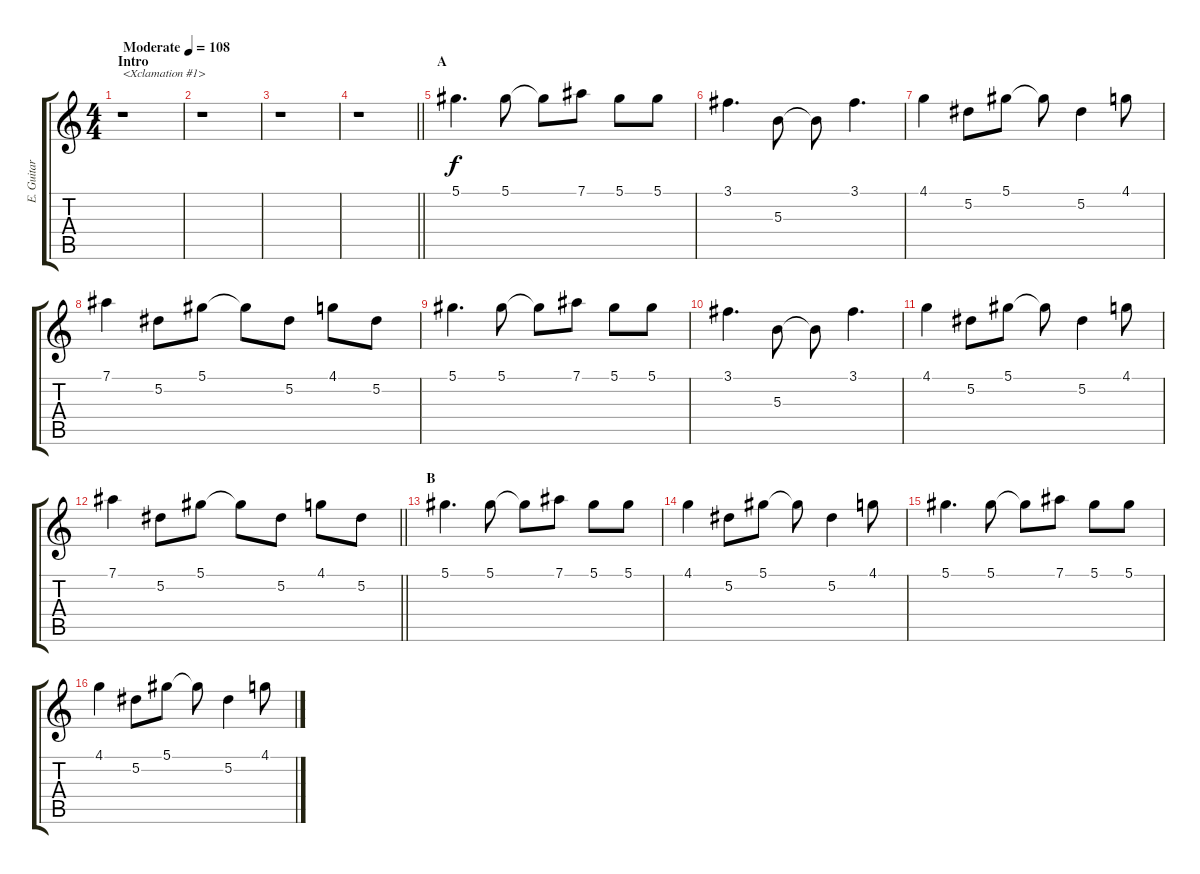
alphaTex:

\track ("E. Guitar I" "E. Guitar ") {instrument electricguitarclean}
\staff {score tabs}
\tuning (Eb4 Bb3 Gb3 Db3 Ab2 Eb2) {hide}
\ts (4 4)
\section ("" "Intro")
\tempo (108 "Moderate")
\clef g2
\ks c
r.1{txt "<Xclamation #1>" dy f instrument electricguitarclean} |
r.1 |
r.1 |
\barLineRight lightlight
r.1 |
\section ("" "A")
5.1.4{d} 5.1.8 5.1{t}.8 7.1.8 5.1.8 5.1.8 |
3.1.4{d} 5.3.8 5.3{t}.8 3.1.4{d} |
4.1.4 5.2.8 5.1.8 5.1{t}.8 5.2.4 4.1.8 |
7.1.4 5.2.8 5.1.8 5.1{t}.8 5.2.8 4.1.8 5.2.8 |
5.1.4{d} 5.1.8 5.1{t}.8 7.1.8 5.1.8 5.1.8 |
3.1.4{d} 5.3.8 5.3{t}.8 3.1.4{d} |
4.1.4 5.2.8 5.1.8 5.1{t}.8 5.2.4 4.1.8 |
\barLineRight lightlight
7.1.4 5.2.8 5.1.8 5.1{t}.8 5.2.8 4.1.8 5.2.8 |
\section ("" "B")
5.1.4{d} 5.1.8 5.1{t}.8 7.1.8 5.1.8 5.1.8 |
4.1.4 5.2.8 5.1.8 5.1{t}.8 5.2.4 4.1.8 |
5.1.4{d} 5.1.8 5.1{t}.8 7.1.8 5.1.8 5.1.8 |
4.1.4 5.2.8 5.1.8 5.1{t}.8 5.2.4 4.1.8
